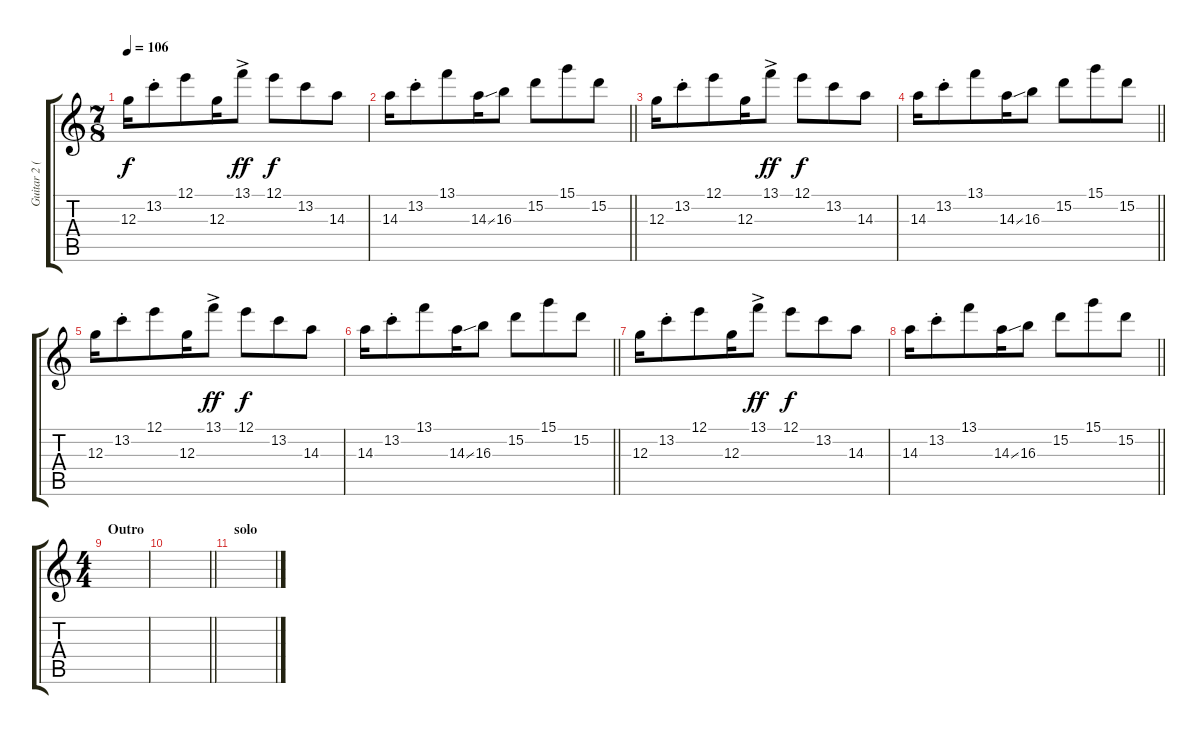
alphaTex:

\track ("Guitar 2 (Clean)" "Guitar 2 (") {instrument electricguitarclean}
\staff {score tabs}
\tuning (E4 B3 G3 D3 A2 E2) {hide}
\ts (7 8)
\tempo 106
\clef g2
\ks c
12.3.16{dy f} 13.2{st}.8 12.1.8 12.3.16 13.1{ac}.8{dy ff} 12.1.8{dy f} 13.2.8 14.3.8 |
\barLineRight lightlight
14.3.16 13.2{st}.8 13.1.8 14.3{ss}.16 16.3.8 15.2.8 15.1.8 15.2.8 |
12.3.16 13.2{st}.8 12.1.8 12.3.16 13.1{ac}.8{dy ff} 12.1.8{dy f} 13.2.8 14.3.8 |
\barLineRight lightlight
14.3.16 13.2{st}.8 13.1.8 14.3{ss}.16 16.3.8 15.2.8 15.1.8 15.2.8 |
12.3.16 13.2{st}.8 12.1.8 12.3.16 13.1{ac}.8{dy ff} 12.1.8{dy f} 13.2.8 14.3.8 |
\barLineRight lightlight
14.3.16 13.2{st}.8 13.1.8 14.3{ss}.16 16.3.8 15.2.8 15.1.8 15.2.8 |
12.3.16 13.2{st}.8 12.1.8 12.3.16 13.1{ac}.8{dy ff} 12.1.8{dy f} 13.2.8 14.3.8 |
\barLineRight lightlight
14.3.16 13.2{st}.8 13.1.8 14.3{ss}.16 16.3.8 15.2.8 15.1.8 15.2.8 |
\ts (4 4)
\section ("" "Outro")
|
\barLineRight lightlight
|
\section ("" "solo")
